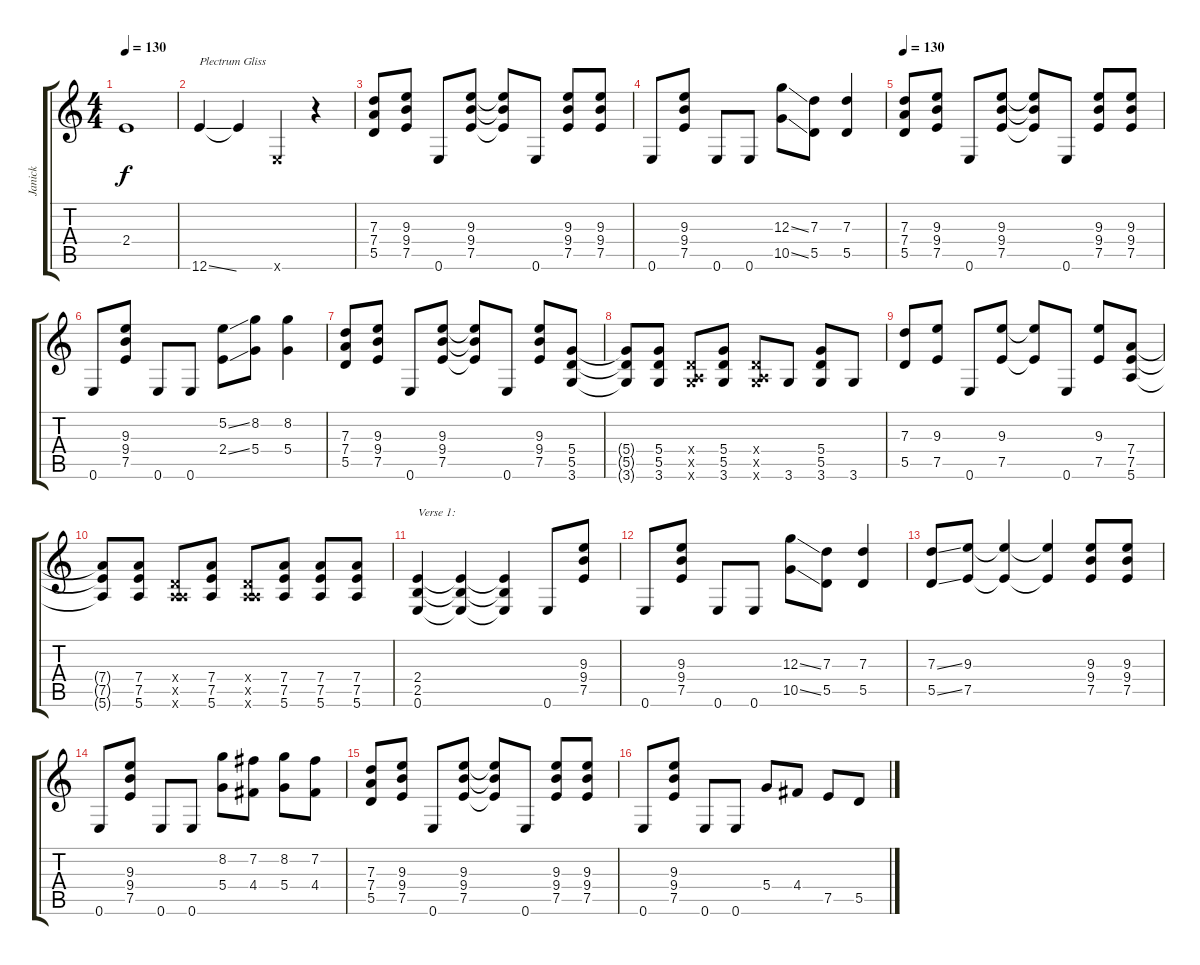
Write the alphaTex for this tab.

\track ("Janick" "Janick") {instrument distortionguitar}
\staff {score tabs}
\tuning (E4 B3 G3 D3 A2 E2) {hide}
\ts (4 4)
\tempo 130
\clef g2
\ks c
2.4{t}.1{dy f} |
12.6{ss}.4{txt "Plectrum Gliss" volume 10} 12.6{t}.4 0.6{x}.4 r.4 |
(7.3 7.4 5.5).8 (9.3 9.4 7.5).8 0.6.8 (9.3 9.4 7.5).8 (9.3{t} 9.4{t} 7.5{t}).8 0.6.8 (9.3 9.4 7.5).8 (9.3 9.4 7.5).8 |
0.6.8 (9.3 9.4 7.5).8 0.6.8 0.6.8 (12.3{ss} 10.5{ss}).8 (7.3 5.5).8 (7.3 5.5).4 |
\tempo 130
(7.3 7.4 5.5).8 (9.3 9.4 7.5).8 0.6.8 (9.3 9.4 7.5).8 (9.3{t} 9.4{t} 7.5{t}).8 0.6.8 (9.3 9.4 7.5).8 (9.3 9.4 7.5).8 |
0.6.8 (9.3 9.4 7.5).8 0.6.8 0.6.8 (5.2{ss} 2.4{ss}).8 (8.2 5.4).8 (8.2 5.4).4 |
(7.3 7.4 5.5).8 (9.3 9.4 7.5).8 0.6.8 (9.3 9.4 7.5).8 (9.3{t} 9.4{t} 7.5{t}).8 0.6.8 (9.3 9.4 7.5).8 (5.4 5.5 3.6).8 |
(5.4{t} 5.5{t} 3.6{t}).8 (5.4 5.5 3.6).8 (0.4{x} 0.5{x} 3.6{x}).8 (5.4 5.5 3.6).8 (0.4{x} 0.5{x} 3.6{x}).8 3.6.8 (5.4 5.5 3.6).8 3.6.8 |
(7.3 5.5).8 (9.3 7.5).8 0.6.8 (9.3 7.5).8 (9.3{t} 7.5{t}).8 0.6.8 (9.3 7.5).8 (7.4 7.5 5.6).8 |
(7.4{t} 7.5{t} 5.6{t}).8 (7.4 7.5 5.6).8 (0.4{x} 0.5{x} 5.6{x}).8 (7.4 7.5 5.6).8 (0.4{x} 0.5{x} 5.6{x}).8 (7.4 7.5 5.6).8 (7.4 7.5 5.6).8 (7.4 7.5 5.6).8 |
(2.4 2.5 0.6).4{txt "Verse 1:"} (2.4{t} 2.5{t} 0.6{t}).4 (2.4{t} 2.5{t} 0.6{t}).4 0.6.8 (9.3 9.4 7.5).8 |
0.6.8 (9.3 9.4 7.5).8 0.6.8 0.6.8 (12.3{ss} 10.5{ss}).8 (7.3 5.5).8 (7.3 5.5).4 |
(7.3{ss} 5.5{ss}).8 (9.3 7.5).8 (9.3{t} 7.5{t}).4 (9.3{t} 7.5{t}).4 (9.3 9.4 7.5).8 (9.3 9.4 7.5).8 |
0.6.8 (9.3 9.4 7.5).8 0.6.8 0.6.8 (8.2 5.4).8 (7.2 4.4).8 (8.2 5.4).8 (7.2 4.4).8 |
(7.3 7.4 5.5).8 (9.3 9.4 7.5).8 0.6.8 (9.3 9.4 7.5).8 (9.3{t} 9.4{t} 7.5{t}).8 0.6.8 (9.3 9.4 7.5).8 (9.3 9.4 7.5).8 |
0.6.8 (9.3 9.4 7.5).8 0.6.8 0.6.8 5.4.8 4.4.8 7.5.8 5.5.8
